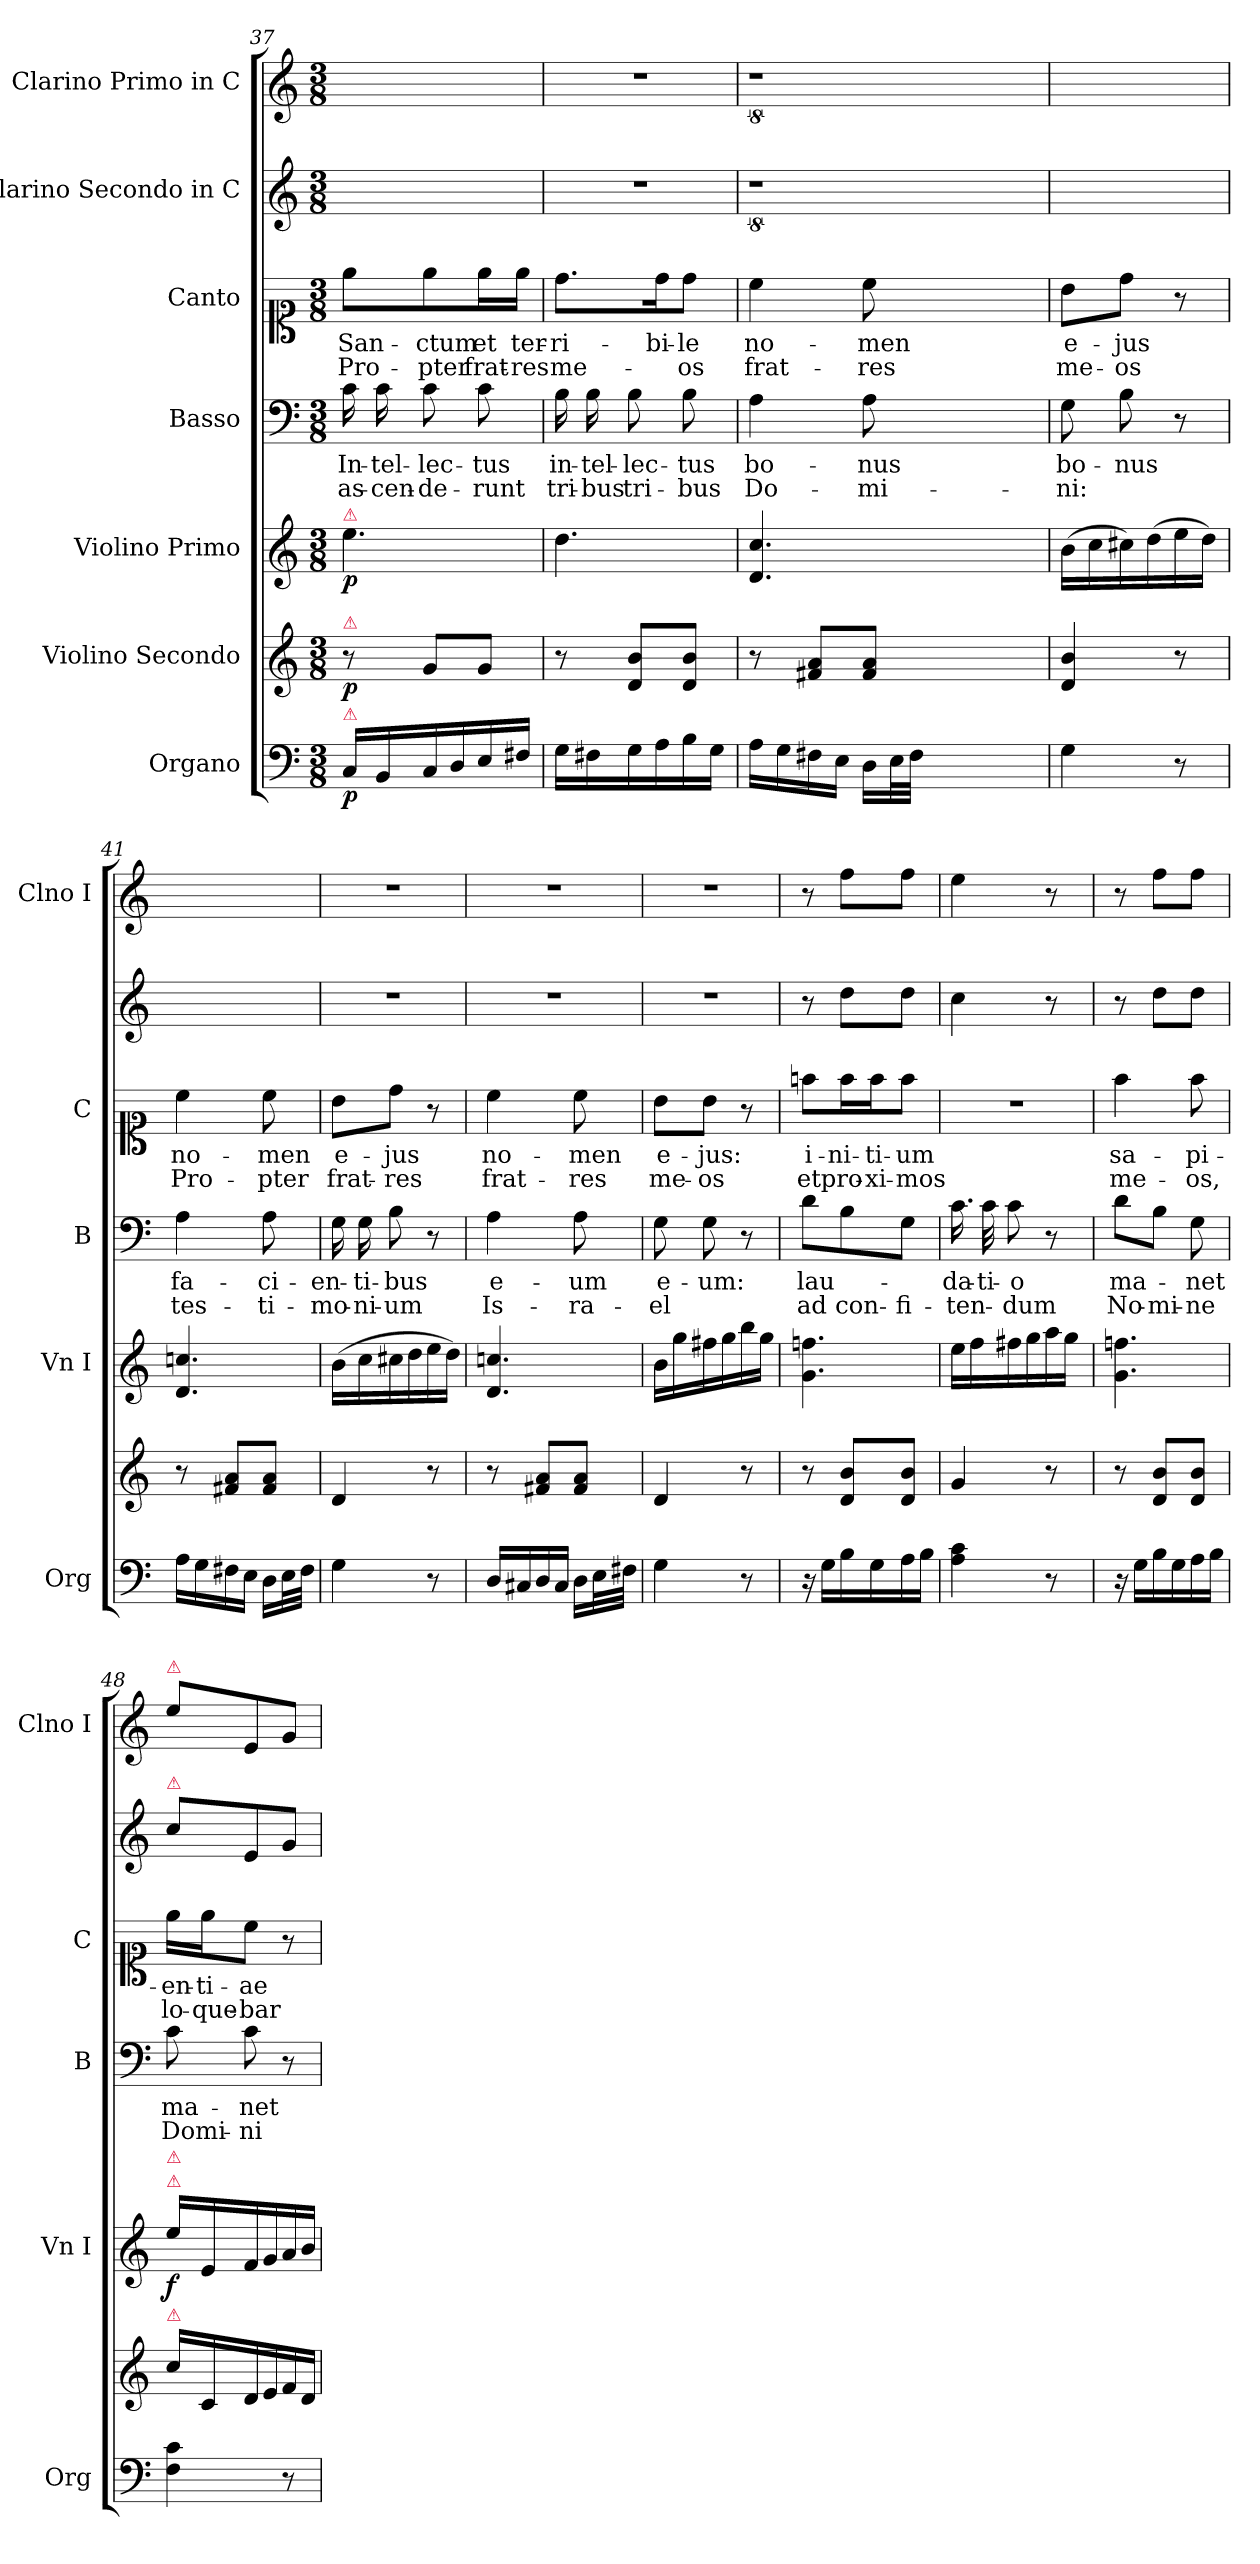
**kern	**dynam	**kern	**dynam	**kern	**dynam	**kern	**text	**text	**kern	**text	**text	**kern	**kern
*part7	*part7	*part6	*part6	*part5	*part5	*part4	*part4	*part4	*part3	*part3	*part3	*part2	*part1
*staff7	*staff7	*staff6	*staff6	*staff5	*staff5	*staff4	*staff4	*staff4	*staff3	*staff3	*staff3	*staff2	*staff1
*I"Organo	*	*I"Violino Secondo	*	*I"Violino Primo	*	*I"Basso	*	*	*I"Canto	*	*	*I"Clarino Secondo in C	*I"Clarino Primo in C
*I'Org	*	*	*	*I'Vn I	*	*I'B	*	*	*I'C	*	*	*	*I'Clno I
*clefF4	*	*clefG2	*	*clefG2	*	*clefF4	*	*	*clefC1	*	*	*clefG2	*clefG2
*k[]	*	*k[]	*	*k[]	*	*k[]	*	*	*k[]	*	*	*k[]	*k[]
*M3/8	*	*M3/8	*	*M3/8	*	*M3/8	*	*	*M3/8	*	*	*M3/8	*M3/8
=37	=37	=37	=37	=37	=37	=37	=37	=37	=37	=37	=37	=37	=37
!	!	!	!	!LO:TX:a:color=crimson:t=⚠	!	!	!	!	!	!	!	!	!
!	!	!LO:TX:a:color=crimson:t=⚠	!	!	!	!	!	!	!	!	!	!	!
!LO:TX:a:color=crimson:t=⚠	!	!	!	!	!	!	!	!	!	!	!	!	!
!	!LO:DY:b	!	!LO:DY:b	!	!LO:DY:b	!	!	!	!	!	!	!	!
16C/LL	p	8r	p	4.ee\	p	16c\	In-	as-	8ee\L	San-	Pro-	4.ryy	4.ryy
16BB/	.	.	.	.	.	16c\	-tel-	-cen-	.	.	.	.	.
16C/	.	8g/L	.	.	.	8c\	-lec-	-de-	8ee\	-ctum	-pter	.	.
16D\	.	.	.	.	.	.	.	.	.	.	.	.	.
16E\	.	8g/J	.	.	.	8c\	-tus	-runt	16ee\L	et	frat-	.	.
16F#X\JJ	.	.	.	.	.	.	.	.	16ee\JJ	ter-	-res	.	.
=38	=38	=38	=38	=38	=38	=38	=38	=38	=38	=38	=38	=38	=38
16G\LL	.	8r	.	4.dd\	.	16B\	in-	tri-	8.dd\L	-ri-	me-	4.r	4.r
16F#X\	.	.	.	.	.	16B\	-tel-	-bus	.	.	.	.	.
!	!	!	!	!	!	!	!	!LO:LY:i	!	!	!	!	!
16G\	.	8d/ 8b/L	.	.	.	8B\	-lec-	tri-	.	.	.	.	.
16A\	.	.	.	.	.	.	.	.	16dd\K	-bi-	.	.	.
!	!	!	!	!	!	!	!	!LO:LY:i	!	!	!	!	!
16B\	.	8d/ 8b/J	.	.	.	8B\	-tus	-bus	8dd\J	-le	-os	.	.
16G\JJ	.	.	.	.	.	.	.	.	.	.	.	.	.
=39	=39	=39	=39	=39	=39	=39	=39	=39	=39	=39	=39	=39	=39
16A\LL	.	8r	.	4.d/ 4.cc/	.	4A\	bo-	Do-	4cc\	no-	frat-	8%9r	8%9r
16G\	.	.	.	.	.	.	.	.	.	.	.	.	.
16F#X\	.	8f#X/ 8a/L	.	.	.	.	.	.	.	.	.	.	.
16E\JJ	.	.	.	.	.	.	.	.	.	.	.	.	.
16D\LL	.	8f#/ 8a/J	.	.	.	8A\	-nus	-mi-	8cc\	-men	-res	.	.
32E\L	.	.	.	.	.	.	.	.	.	.	.	.	.
32F#\JJJ	.	.	.	.	.	.	.	.	.	.	.	.	.
2.ryy	.	2.ryy	.	2.ryy	.	2.ryy	.	.	2.ryy	.	.	.	.
=40	=40	=40	=40	=40	=40	=40	=40	=40	=40	=40	=40	=40	=40
4G\	.	4d/ 4b/	.	(>16b\LL	.	8G\	bo-	-ni:	8b\L	e-	me-	4.ryy	4.ryy
.	.	.	.	16cc\	.	.	.	.	.	.	.	.	.
.	.	.	.	16cc#X\)	.	8B\	-nus	_	8dd\J	-jus	-os	.	.
.	.	.	.	(>16dd\	.	.	.	.	.	.	.	.	.
8r	.	8r	.	16ee\	.	8r	.	.	8r	.	.	.	.
.	.	.	.	16dd\JJ)	.	.	.	.	.	.	.	.	.
=41	=41	=41	=41	=41	=41	=41	=41	=41	=41	=41	=41	=41	=41
16A\LL	.	8r	.	4.d/ 4.ccn/	.	4A\	fa-	tes-	4cc\	no-	Pro-	4.ryy	4.ryy
16G\	.	.	.	.	.	.	.	.	.	.	.	.	.
16F#X\	.	8f#X/ 8a/L	.	.	.	.	.	.	.	.	.	.	.
16E\JJ	.	.	.	.	.	.	.	.	.	.	.	.	.
16D\LL	.	8f#/ 8a/J	.	.	.	8A\	-ci-	-ti-	8cc\	-men	-pter	.	.
32E\L	.	.	.	.	.	.	.	.	.	.	.	.	.
32F#\JJJ	.	.	.	.	.	.	.	.	.	.	.	.	.
=42	=42	=42	=42	=42	=42	=42	=42	=42	=42	=42	=42	=42	=42
4G\	.	4d/	.	(>16b\LL	.	16G\	-en-	-mo-	8b\L	e-	frat-	4.r	4.r
.	.	.	.	16cc\	.	16G\	-ti-	-ni-	.	.	.	.	.
.	.	.	.	16cc#X\	.	8B\	-bus	-um	8dd\J	-jus	-res	.	.
.	.	.	.	16dd\	.	.	.	.	.	.	.	.	.
8r	.	8r	.	16ee\	.	8r	.	.	8r	.	.	.	.
.	.	.	.	16dd\JJ)	.	.	.	.	.	.	.	.	.
=43	=43	=43	=43	=43	=43	=43	=43	=43	=43	=43	=43	=43	=43
16D\LL	.	8r	.	4.d/ 4.ccn/	.	4A\	e-	Is-	4cc\	no-	frat-	4.r	4.r
16C#X/	.	.	.	.	.	.	.	.	.	.	.	.	.
16D\	.	8f#X/ 8a/L	.	.	.	.	.	.	.	.	.	.	.
16C#/JJ	.	.	.	.	.	.	.	.	.	.	.	.	.
16D\LL	.	8f#/ 8a/J	.	.	.	8A\	-um	-ra-	8cc\	-men	-res	.	.
32E\L	.	.	.	.	.	.	.	.	.	.	.	.	.
32F#X\JJJ	.	.	.	.	.	.	.	.	.	.	.	.	.
=44	=44	=44	=44	=44	=44	=44	=44	=44	=44	=44	=44	=44	=44
4G\	.	4d/	.	16b\LL	.	8G\	e-	-el	8b\L	e-	me-	4.r	4.r
.	.	.	.	16gg\	.	.	.	.	.	.	.	.	.
.	.	.	.	16ff#X\	.	8G\	-um:	_	8b\J	-jus:	-os	.	.
.	.	.	.	16gg\	.	.	.	.	.	.	.	.	.
8r	.	8r	.	16bb\	.	8r	.	.	8r	.	.	.	.
.	.	.	.	16gg\JJ	.	.	.	.	.	.	.	.	.
=45	=45	=45	=45	=45	=45	=45	=45	=45	=45	=45	=45	=45	=45
16r	.	8r	.	4.g\ 4.ffn\	.	8d\L	lau-	ad	8ffn\L	i-	et	8r	8r
16G\LL	.	.	.	.	.	.	.	.	.	.	.	.	.
16B\	.	8d/ 8b/L	.	.	.	8B\	.	con-	16ff\L	-ni-	pro-	8dd\L	8ff\L
16G\	.	.	.	.	.	.	.	.	16ff\J	-ti-	-xi-	.	.
16A\	.	8d/ 8b/J	.	.	.	8G\J	.	-fi-	8ff\J	-um	-mos	8dd\J	8ff\J
16B\JJ	.	.	.	.	.	.	.	.	.	.	.	.	.
=46	=46	=46	=46	=46	=46	=46	=46	=46	=46	=46	=46	=46	=46
4A\ 4c\	.	4g/	.	16ee\LL	.	16.c\	-da-	-ten-	4.r	.	.	4cc\	4ee\
.	.	.	.	16ff\	.	.	.	.	.	.	.	.	.
.	.	.	.	.	.	32c\	-ti-	.	.	.	.	.	.
.	.	.	.	16ff#X\	.	8c\	-o	-dum	.	.	.	.	.
.	.	.	.	16gg\	.	.	.	.	.	.	.	.	.
8r	.	8r	.	16aa\	.	8r	.	.	.	.	.	8r	8r
.	.	.	.	16gg\JJ	.	.	.	.	.	.	.	.	.
=47	=47	=47	=47	=47	=47	=47	=47	=47	=47	=47	=47	=47	=47
16r	.	8r	.	4.g\ 4.ffn\	.	8d\L	ma-	No-	4ff\	sa-	me-	8r	8r
16G\LL	.	.	.	.	.	.	.	.	.	.	.	.	.
16B\	.	8d/ 8b/L	.	.	.	8B\J	.	-mi-	.	.	.	8dd\L	8ff\L
16G\	.	.	.	.	.	.	.	.	.	.	.	.	.
16A\	.	8d/ 8b/J	.	.	.	8G\	-net	-ne	8ff\	-pi-	-os,	8dd\J	8ff\J
16B\JJ	.	.	.	.	.	.	.	.	.	.	.	.	.
=48	=48	=48	=48	=48	=48	=48	=48	=48	=48	=48	=48	=48	=48
!	!	!	!	!	!	!	!	!	!	!	!	!	!LO:TX:a:color=crimson:t=⚠
!	!	!	!	!	!	!	!	!	!	!	!	!LO:TX:a:color=crimson:t=⚠	!
!	!	!	!	!LO:TX:a:color=crimson:t=⚠	!	!	!	!	!	!	!	!	!
!	!	!	!	!LO:TX:a:color=crimson:t=⚠	!	!	!	!	!	!	!	!	!
!	!	!LO:TX:a:color=crimson:t=⚠	!	!	!	!	!	!	!	!	!	!	!
!	!	!	!	!	!LO:DY:b	!	!	!	!	!	!	!	!
4F\ 4c\	.	16cc\LL	.	16ee\LL	f	8c\	ma-	Domi-	16ee\LL	-en-	lo-	8cc\L	8ee\L
.	.	16c/	.	16e/	.	.	.	.	16ee\J	-ti-	-que-	.	.
.	.	16d/	.	16f/	.	8c\	-net	-ni	8cc\J	-ae	-bar	8e/	8e/
.	.	16e/	.	16g/	.	.	.	.	.	.	.	.	.
8r	.	16f/	.	16a/	.	8r	.	.	8r	.	.	8g/J	8g/J
.	.	16d/JJ	.	16b\JJ	.	.	.	.	.	.	.	.	.
=	=	=	=	=	=	=	=	=	=	=	=	=	=
*-	*-	*-	*-	*-	*-	*-	*-	*-	*-	*-	*-	*-	*-
